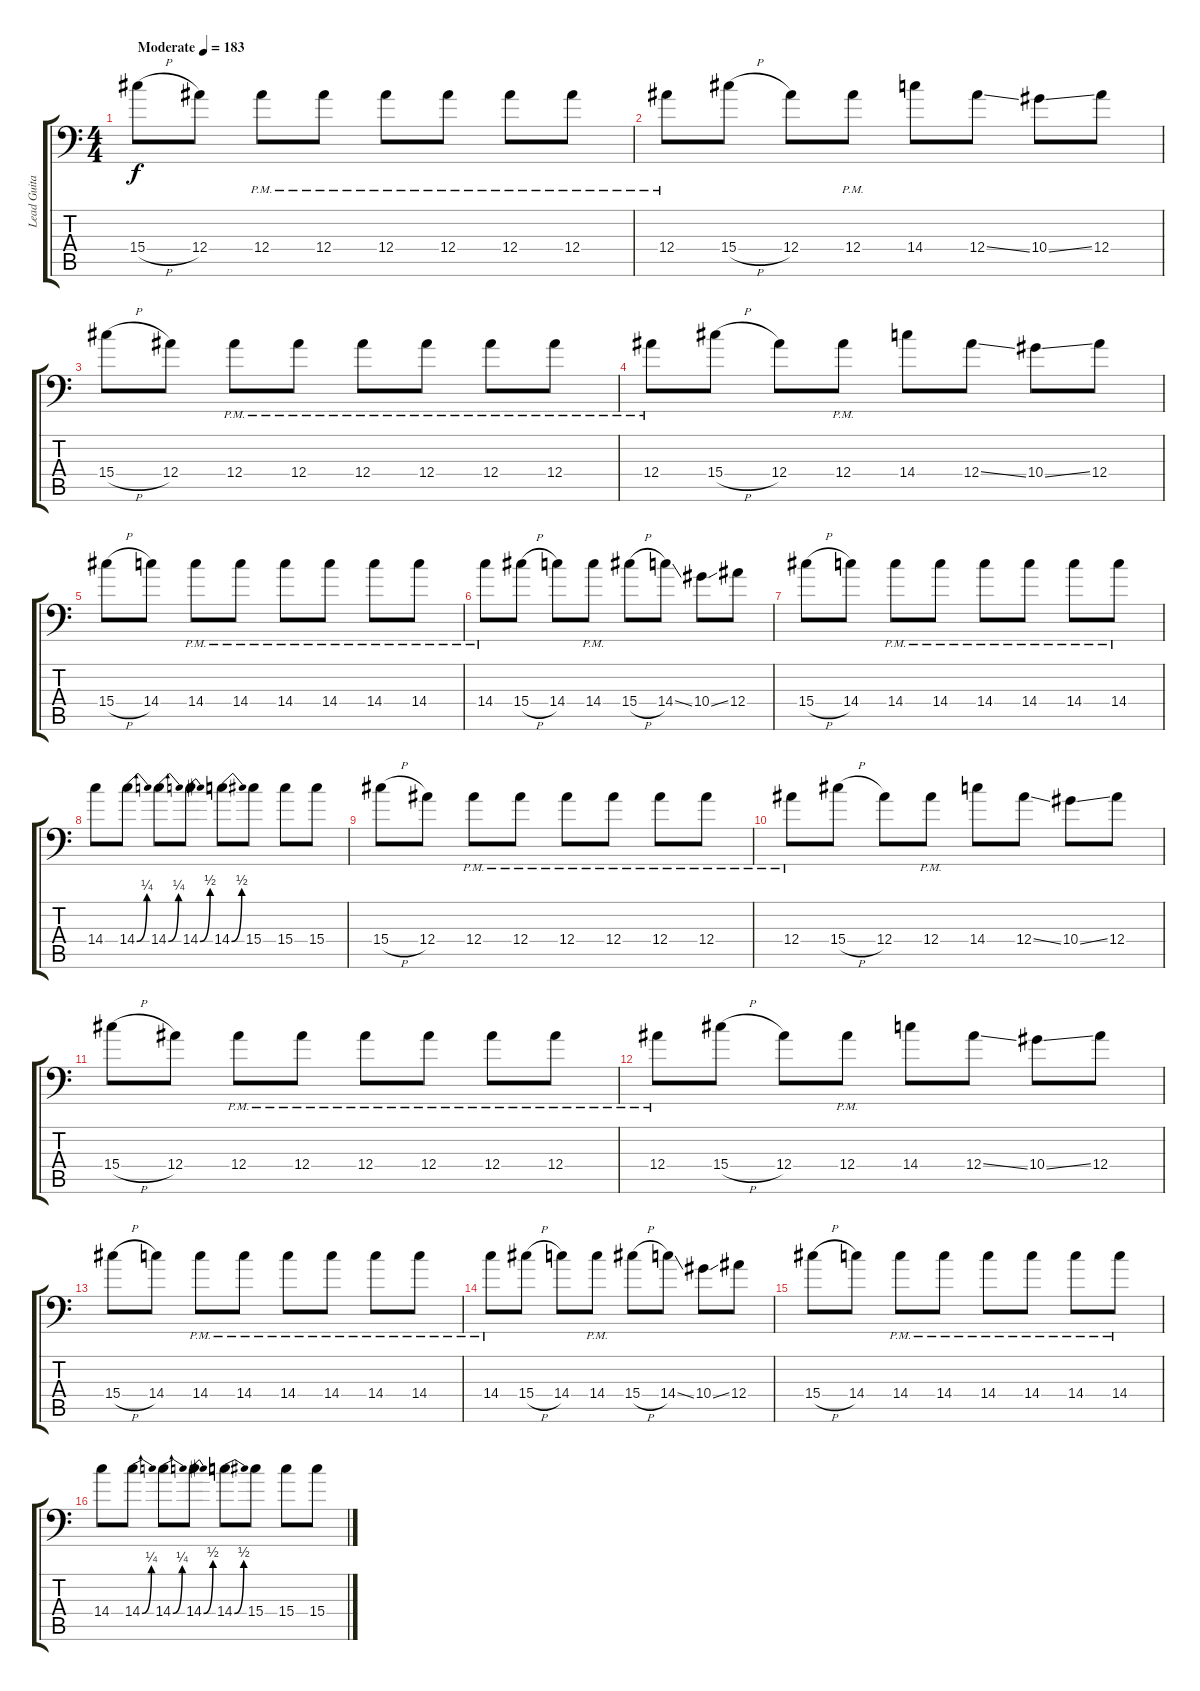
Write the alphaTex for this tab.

\track ("Lead Guitar #1" "Lead Guita") {instrument distortionguitar}
\staff {score tabs}
\tuning (C4 G3 Eb3 Bb2 F2 Bb1) {hide}
\ts (4 4)
\tempo (183 "Moderate")
\clef f4
\ks c
15.4{h}.8{dy f instrument distortionguitar} 12.4.8 12.4{pm}.8 12.4{pm}.8 12.4{pm}.8 12.4{pm}.8 12.4{pm}.8 12.4{pm}.8 |
12.4{pm}.8 15.4{h}.8 12.4.8 12.4{pm}.8 14.4.8 12.4{ss}.8 10.4{ss}.8 12.4.8 |
15.4{h}.8 12.4.8 12.4{pm}.8 12.4{pm}.8 12.4{pm}.8 12.4{pm}.8 12.4{pm}.8 12.4{pm}.8 |
12.4{pm}.8 15.4{h}.8 12.4.8 12.4{pm}.8 14.4.8 12.4{ss}.8 10.4{ss}.8 12.4.8 |
15.4{h}.8 14.4.8 14.4{pm}.8 14.4{pm}.8 14.4{pm}.8 14.4{pm}.8 14.4{pm}.8 14.4{pm}.8 |
14.4{pm}.8 15.4{h}.8 14.4.8 14.4{pm}.8 15.4{h}.8 14.4{ss}.8 10.4{ss}.8 12.4.8 |
15.4{h}.8 14.4.8 14.4{pm}.8 14.4{pm}.8 14.4{pm}.8 14.4{pm}.8 14.4{pm}.8 14.4{pm}.8 |
14.4.8 14.4{be (bend 0 0 60 1)}.8 14.4{be (bend 0 0 60 1)}.8 14.4{be (bend 0 0 60 2)}.8 14.4{be (bend 0 0 60 2)}.8 15.4.8 15.4.8 15.4.8 |
15.4{h}.8 12.4.8 12.4{pm}.8 12.4{pm}.8 12.4{pm}.8 12.4{pm}.8 12.4{pm}.8 12.4{pm}.8 |
12.4{pm}.8 15.4{h}.8 12.4.8 12.4{pm}.8 14.4.8 12.4{ss}.8 10.4{ss}.8 12.4.8 |
15.4{h}.8 12.4.8 12.4{pm}.8 12.4{pm}.8 12.4{pm}.8 12.4{pm}.8 12.4{pm}.8 12.4{pm}.8 |
12.4{pm}.8 15.4{h}.8 12.4.8 12.4{pm}.8 14.4.8 12.4{ss}.8 10.4{ss}.8 12.4.8 |
15.4{h}.8 14.4.8 14.4{pm}.8 14.4{pm}.8 14.4{pm}.8 14.4{pm}.8 14.4{pm}.8 14.4{pm}.8 |
14.4{pm}.8 15.4{h}.8 14.4.8 14.4{pm}.8 15.4{h}.8 14.4{ss}.8 10.4{ss}.8 12.4.8 |
15.4{h}.8 14.4.8 14.4{pm}.8 14.4{pm}.8 14.4{pm}.8 14.4{pm}.8 14.4{pm}.8 14.4{pm}.8 |
14.4.8 14.4{be (bend 0 0 60 1)}.8 14.4{be (bend 0 0 60 1)}.8 14.4{be (bend 0 0 60 2)}.8 14.4{be (bend 0 0 60 2)}.8 15.4.8 15.4.8 15.4.8
